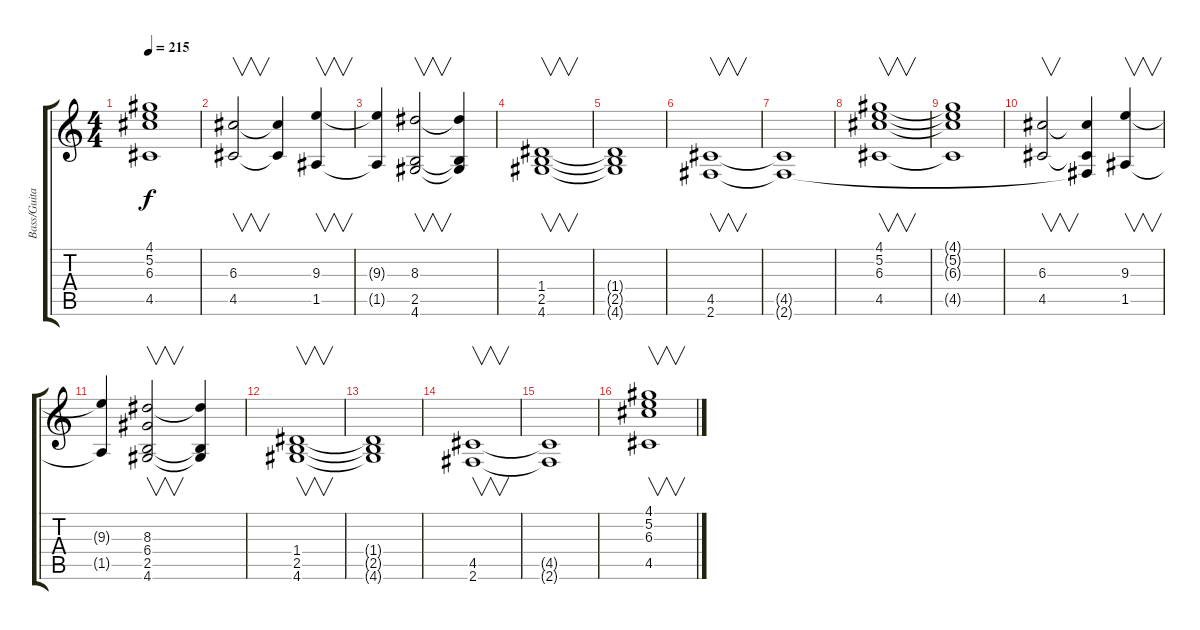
\track ("Bass/Guitar" "Bass/Guita") {instrument synthbass1}
\staff {score tabs}
\tuning (E4 B3 G3 D3 A2 E2) {hide}
\ts (4 4)
\tempo 215
\clef g2
\ks c
(4.1{t} 5.2{t} 6.3{t} 4.5{t}).1{dy f} |
(6.3 4.5).2{v} (6.3{t} 4.5{t}).4 (9.3 1.5).4{v} |
(9.3{t} 1.5{t}).4 (8.3 2.5 4.6).2{v} (8.3{t} 2.5{t} 4.6{t}).4 |
(1.4 2.5 4.6).1{v instrument electricguitarjazz} |
(1.4{t} 2.5{t} 4.6{t}).1 |
(4.5 2.6).1{v} |
(4.5{t} 2.6{t}).1 |
(4.1 5.2 6.3 4.5).1{v} |
(4.1{t} 5.2{t} 6.3{t} 4.5{t}).1 |
(6.3 4.5).2{v} (6.3{t} 4.5{t} 2.6{t}).4 (9.3 1.5).4{v} |
(9.3{t} 1.5{t}).4 (8.3 6.4 2.5 4.6).2{v} (8.3{t} 2.5{t} 4.6{t}).4 |
(1.4 2.5 4.6).1{v volume 7 instrument synthbass2} |
(1.4{t} 2.5{t} 4.6{t}).1 |
(4.5 2.6).1{v} |
(4.5{t} 2.6{t}).1 |
(4.1 5.2 6.3 4.5).1{v}
